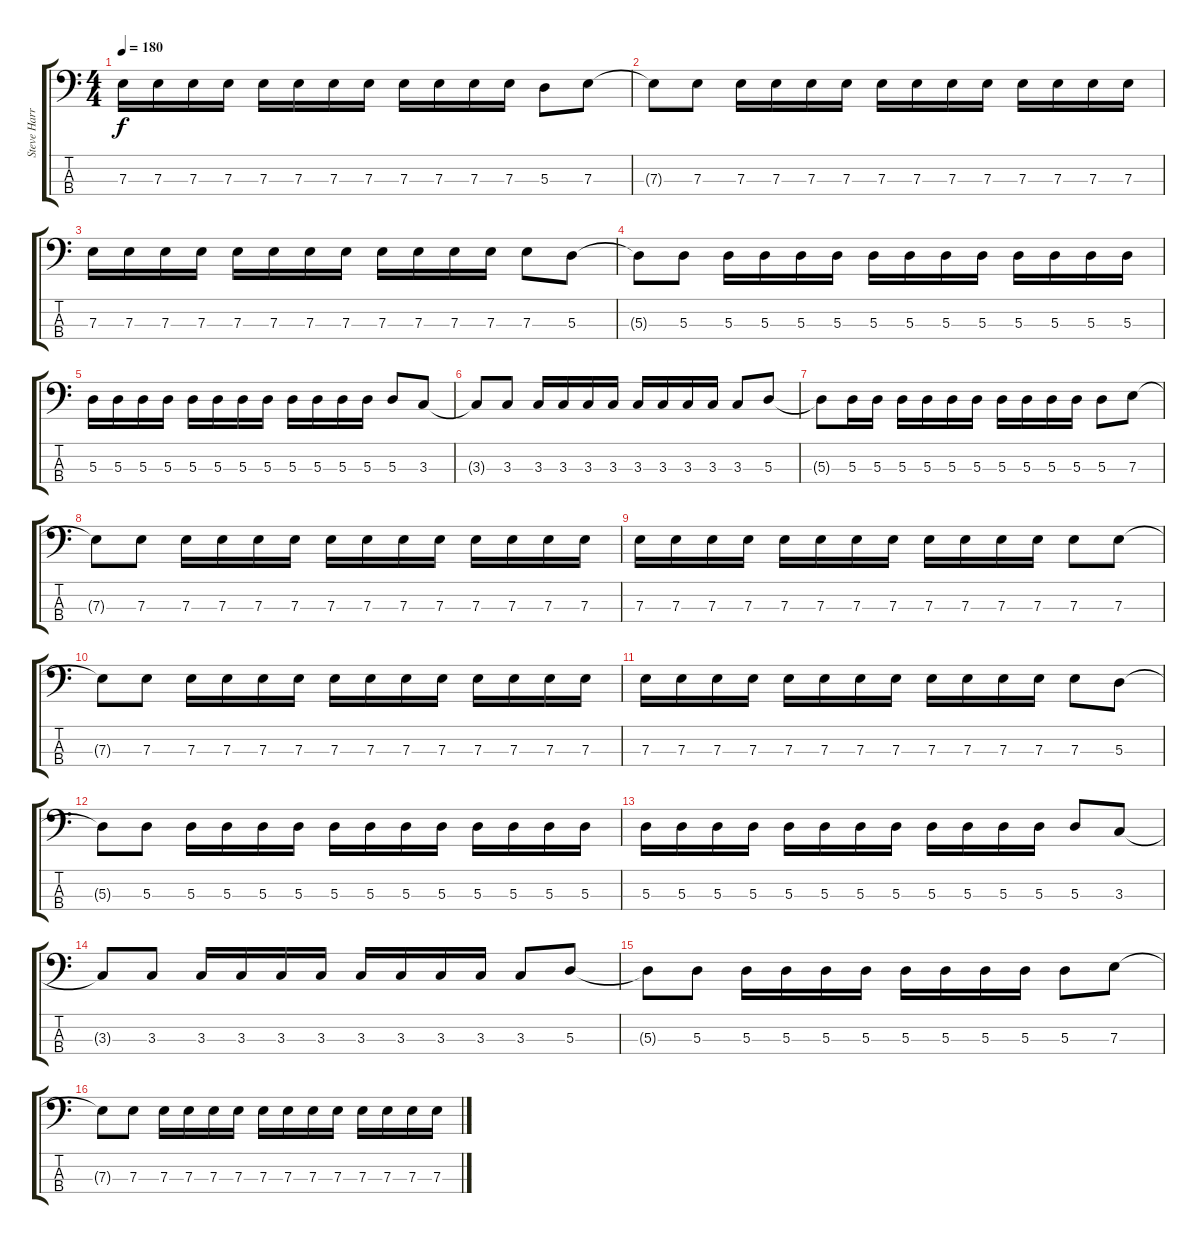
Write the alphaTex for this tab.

\track ("Steve Harris - Bass" "Steve Harr") {instrument electricbassfinger}
\staff {score tabs}
\tuning (G2 D2 A1 E1) {hide}
\ts (4 4)
\tempo 180
\clef f4
\ks c
7.3.16{dy f} 7.3.16 7.3.16 7.3.16 7.3.16 7.3.16 7.3.16 7.3.16 7.3.16 7.3.16 7.3.16 7.3.16 5.3.8 7.3.8 |
7.3{t}.8 7.3.8 7.3.16 7.3.16 7.3.16 7.3.16 7.3.16 7.3.16 7.3.16 7.3.16 7.3.16 7.3.16 7.3.16 7.3.16 |
7.3.16 7.3.16 7.3.16 7.3.16 7.3.16 7.3.16 7.3.16 7.3.16 7.3.16 7.3.16 7.3.16 7.3.16 7.3.8 5.3.8 |
5.3{t}.8 5.3.8 5.3.16 5.3.16 5.3.16 5.3.16 5.3.16 5.3.16 5.3.16 5.3.16 5.3.16 5.3.16 5.3.16 5.3.16 |
5.3.16 5.3.16 5.3.16 5.3.16 5.3.16 5.3.16 5.3.16 5.3.16 5.3.16 5.3.16 5.3.16 5.3.16 5.3.8 3.3.8 |
3.3{t}.8 3.3.8 3.3.16 3.3.16 3.3.16 3.3.16 3.3.16 3.3.16 3.3.16 3.3.16 3.3.8 5.3.8 |
5.3{t}.8 5.3.16 5.3.16 5.3.16 5.3.16 5.3.16 5.3.16 5.3.16 5.3.16 5.3.16 5.3.16 5.3.8 7.3.8 |
7.3{t}.8 7.3.8 7.3.16 7.3.16 7.3.16 7.3.16 7.3.16 7.3.16 7.3.16 7.3.16 7.3.16 7.3.16 7.3.16 7.3.16 |
7.3.16 7.3.16 7.3.16 7.3.16 7.3.16 7.3.16 7.3.16 7.3.16 7.3.16 7.3.16 7.3.16 7.3.16 7.3.8 7.3.8 |
7.3{t}.8 7.3.8 7.3.16 7.3.16 7.3.16 7.3.16 7.3.16 7.3.16 7.3.16 7.3.16 7.3.16 7.3.16 7.3.16 7.3.16 |
7.3.16 7.3.16 7.3.16 7.3.16 7.3.16 7.3.16 7.3.16 7.3.16 7.3.16 7.3.16 7.3.16 7.3.16 7.3.8 5.3.8 |
5.3{t}.8 5.3.8 5.3.16 5.3.16 5.3.16 5.3.16 5.3.16 5.3.16 5.3.16 5.3.16 5.3.16 5.3.16 5.3.16 5.3.16 |
5.3.16 5.3.16 5.3.16 5.3.16 5.3.16 5.3.16 5.3.16 5.3.16 5.3.16 5.3.16 5.3.16 5.3.16 5.3.8 3.3.8 |
3.3{t}.8 3.3.8 3.3.16 3.3.16 3.3.16 3.3.16 3.3.16 3.3.16 3.3.16 3.3.16 3.3.8 5.3.8 |
5.3{t}.8 5.3.8 5.3.16 5.3.16 5.3.16 5.3.16 5.3.16 5.3.16 5.3.16 5.3.16 5.3.8 7.3.8 |
7.3{t}.8 7.3.8 7.3.16 7.3.16 7.3.16 7.3.16 7.3.16 7.3.16 7.3.16 7.3.16 7.3.16 7.3.16 7.3.16 7.3.16
